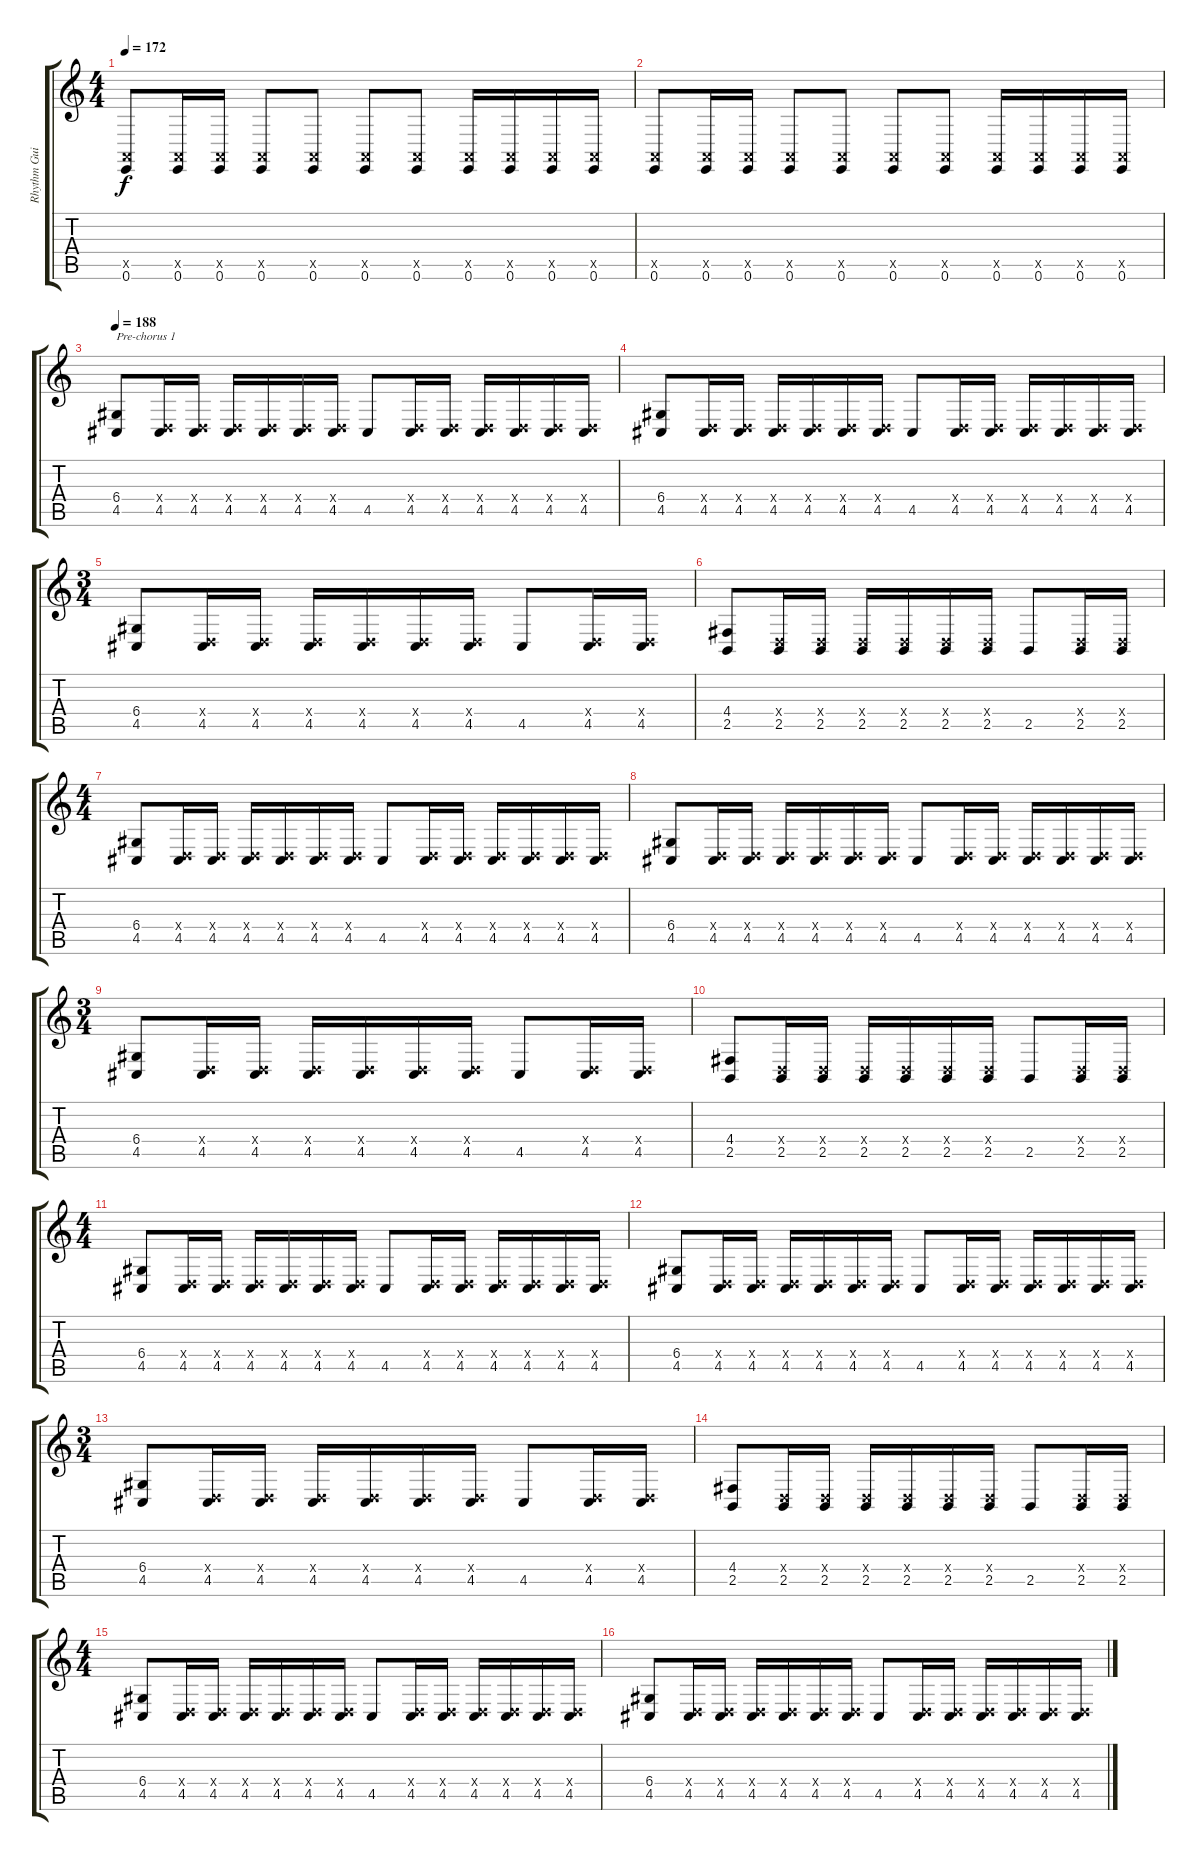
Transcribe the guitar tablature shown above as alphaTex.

\track ("Rhythm Guitar 2" "Rhythm Gui") {instrument lead1square}
\staff {score tabs}
\tuning (E4 B3 G3 D3 A2 E2) {hide}
\ts (4 4)
\tempo 172
\clef g2
\ks c
(0.5{x} 0.6).8{dy f} (0.5{x} 0.6).16 (0.5{x} 0.6).16 (0.5{x} 0.6).8 (0.5{x} 0.6).8 (0.5{x} 0.6).8 (0.5{x} 0.6).8 (0.5{x} 0.6).16 (0.5{x} 0.6).16 (0.5{x} 0.6).16 (0.5{x} 0.6).16 |
(0.5{x} 0.6).8 (0.5{x} 0.6).16 (0.5{x} 0.6).16 (0.5{x} 0.6).8 (0.5{x} 0.6).8 (0.5{x} 0.6).8 (0.5{x} 0.6).8 (0.5{x} 0.6).16 (0.5{x} 0.6).16 (0.5{x} 0.6).16 (0.5{x} 0.6).16 |
\tempo 188
(6.4 4.5).8{txt "Pre-chorus 1"} (0.4{x} 4.5).16 (0.4{x} 4.5).16 (0.4{x} 4.5).16 (0.4{x} 4.5).16 (0.4{x} 4.5).16 (0.4{x} 4.5).16 4.5.8 (0.4{x} 4.5).16 (0.4{x} 4.5).16 (0.4{x} 4.5).16 (0.4{x} 4.5).16 (0.4{x} 4.5).16 (0.4{x} 4.5).16 |
(6.4 4.5).8 (0.4{x} 4.5).16 (0.4{x} 4.5).16 (0.4{x} 4.5).16 (0.4{x} 4.5).16 (0.4{x} 4.5).16 (0.4{x} 4.5).16 4.5.8 (0.4{x} 4.5).16 (0.4{x} 4.5).16 (0.4{x} 4.5).16 (0.4{x} 4.5).16 (0.4{x} 4.5).16 (0.4{x} 4.5).16 |
\ts (3 4)
(6.4 4.5).8 (0.4{x} 4.5).16 (0.4{x} 4.5).16 (0.4{x} 4.5).16 (0.4{x} 4.5).16 (0.4{x} 4.5).16 (0.4{x} 4.5).16 4.5.8 (0.4{x} 4.5).16 (0.4{x} 4.5).16 |
(4.4 2.5).8 (0.4{x} 2.5).16 (0.4{x} 2.5).16 (0.4{x} 2.5).16 (0.4{x} 2.5).16 (0.4{x} 2.5).16 (0.4{x} 2.5).16 2.5.8 (0.4{x} 2.5).16 (0.4{x} 2.5).16 |
\ts (4 4)
(6.4 4.5).8 (0.4{x} 4.5).16 (0.4{x} 4.5).16 (0.4{x} 4.5).16 (0.4{x} 4.5).16 (0.4{x} 4.5).16 (0.4{x} 4.5).16 4.5.8 (0.4{x} 4.5).16 (0.4{x} 4.5).16 (0.4{x} 4.5).16 (0.4{x} 4.5).16 (0.4{x} 4.5).16 (0.4{x} 4.5).16 |
(6.4 4.5).8 (0.4{x} 4.5).16 (0.4{x} 4.5).16 (0.4{x} 4.5).16 (0.4{x} 4.5).16 (0.4{x} 4.5).16 (0.4{x} 4.5).16 4.5.8 (0.4{x} 4.5).16 (0.4{x} 4.5).16 (0.4{x} 4.5).16 (0.4{x} 4.5).16 (0.4{x} 4.5).16 (0.4{x} 4.5).16 |
\ts (3 4)
(6.4 4.5).8 (0.4{x} 4.5).16 (0.4{x} 4.5).16 (0.4{x} 4.5).16 (0.4{x} 4.5).16 (0.4{x} 4.5).16 (0.4{x} 4.5).16 4.5.8 (0.4{x} 4.5).16 (0.4{x} 4.5).16 |
(4.4 2.5).8 (0.4{x} 2.5).16 (0.4{x} 2.5).16 (0.4{x} 2.5).16 (0.4{x} 2.5).16 (0.4{x} 2.5).16 (0.4{x} 2.5).16 2.5.8 (0.4{x} 2.5).16 (0.4{x} 2.5).16 |
\ts (4 4)
(6.4 4.5).8 (0.4{x} 4.5).16 (0.4{x} 4.5).16 (0.4{x} 4.5).16 (0.4{x} 4.5).16 (0.4{x} 4.5).16 (0.4{x} 4.5).16 4.5.8 (0.4{x} 4.5).16 (0.4{x} 4.5).16 (0.4{x} 4.5).16 (0.4{x} 4.5).16 (0.4{x} 4.5).16 (0.4{x} 4.5).16 |
(6.4 4.5).8 (0.4{x} 4.5).16 (0.4{x} 4.5).16 (0.4{x} 4.5).16 (0.4{x} 4.5).16 (0.4{x} 4.5).16 (0.4{x} 4.5).16 4.5.8 (0.4{x} 4.5).16 (0.4{x} 4.5).16 (0.4{x} 4.5).16 (0.4{x} 4.5).16 (0.4{x} 4.5).16 (0.4{x} 4.5).16 |
\ts (3 4)
(6.4 4.5).8 (0.4{x} 4.5).16 (0.4{x} 4.5).16 (0.4{x} 4.5).16 (0.4{x} 4.5).16 (0.4{x} 4.5).16 (0.4{x} 4.5).16 4.5.8 (0.4{x} 4.5).16 (0.4{x} 4.5).16 |
(4.4 2.5).8 (0.4{x} 2.5).16 (0.4{x} 2.5).16 (0.4{x} 2.5).16 (0.4{x} 2.5).16 (0.4{x} 2.5).16 (0.4{x} 2.5).16 2.5.8 (0.4{x} 2.5).16 (0.4{x} 2.5).16 |
\ts (4 4)
(6.4 4.5).8 (0.4{x} 4.5).16 (0.4{x} 4.5).16 (0.4{x} 4.5).16 (0.4{x} 4.5).16 (0.4{x} 4.5).16 (0.4{x} 4.5).16 4.5.8 (0.4{x} 4.5).16 (0.4{x} 4.5).16 (0.4{x} 4.5).16 (0.4{x} 4.5).16 (0.4{x} 4.5).16 (0.4{x} 4.5).16 |
(6.4 4.5).8 (0.4{x} 4.5).16 (0.4{x} 4.5).16 (0.4{x} 4.5).16 (0.4{x} 4.5).16 (0.4{x} 4.5).16 (0.4{x} 4.5).16 4.5.8 (0.4{x} 4.5).16 (0.4{x} 4.5).16 (0.4{x} 4.5).16 (0.4{x} 4.5).16 (0.4{x} 4.5).16 (0.4{x} 4.5).16
